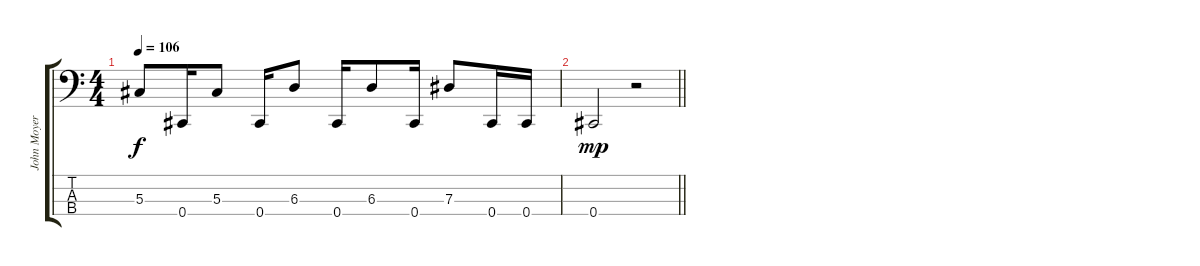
\track ("John Moyer" "John Moyer") {instrument electricbassfinger}
\staff {score tabs}
\tuning (Gb2 Db2 Ab1 Db1) {hide}
\ts (4 4)
\tempo 106
\clef f4
\ks c
5.3.8{dy f} 0.4.16 5.3.8 0.4.16 6.3.8 0.4.16 6.3.8 0.4.16 7.3.8 0.4.16 0.4.16 |
\barLineRight lightlight
0.4.2{dy mp} r.2
